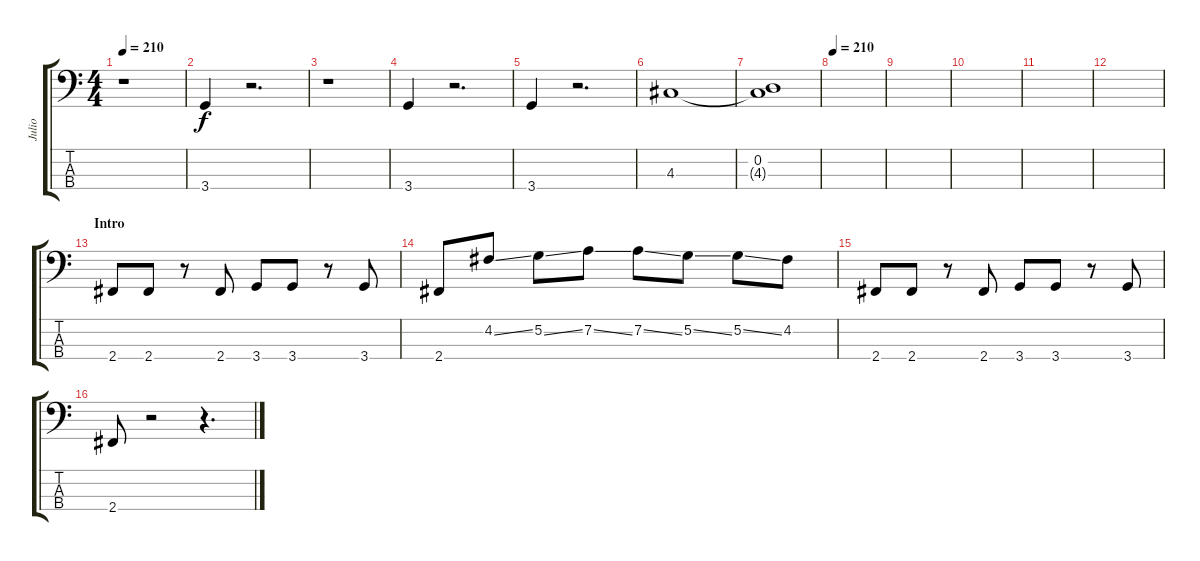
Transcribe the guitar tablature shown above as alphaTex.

\track ("Julio" "Julio") {instrument electricbassfinger}
\staff {score tabs}
\tuning (G2 D2 A1 E1) {hide}
\ts (4 4)
\tempo 210
\clef f4
\ks c
r.1{dy f} |
3.4.4 r.2{d} |
r.1 |
3.4.4 r.2{d} |
3.4.4 r.2{d} |
4.3.1 |
(0.2 4.3{t}).1 |
\tempo 210
|
|
|
|
|
\section ("" "Intro")
2.4.8 2.4.8 r.8 2.4.8 3.4.8 3.4.8 r.8 3.4.8 |
2.4.8 4.2{ss}.8 5.2{ss}.8 7.2{ss}.8 7.2{ss}.8 5.2{ss}.8 5.2{ss}.8 4.2.8 |
2.4.8 2.4.8 r.8 2.4.8 3.4.8 3.4.8 r.8 3.4.8 |
2.4.8 r.2 r.4{d}
